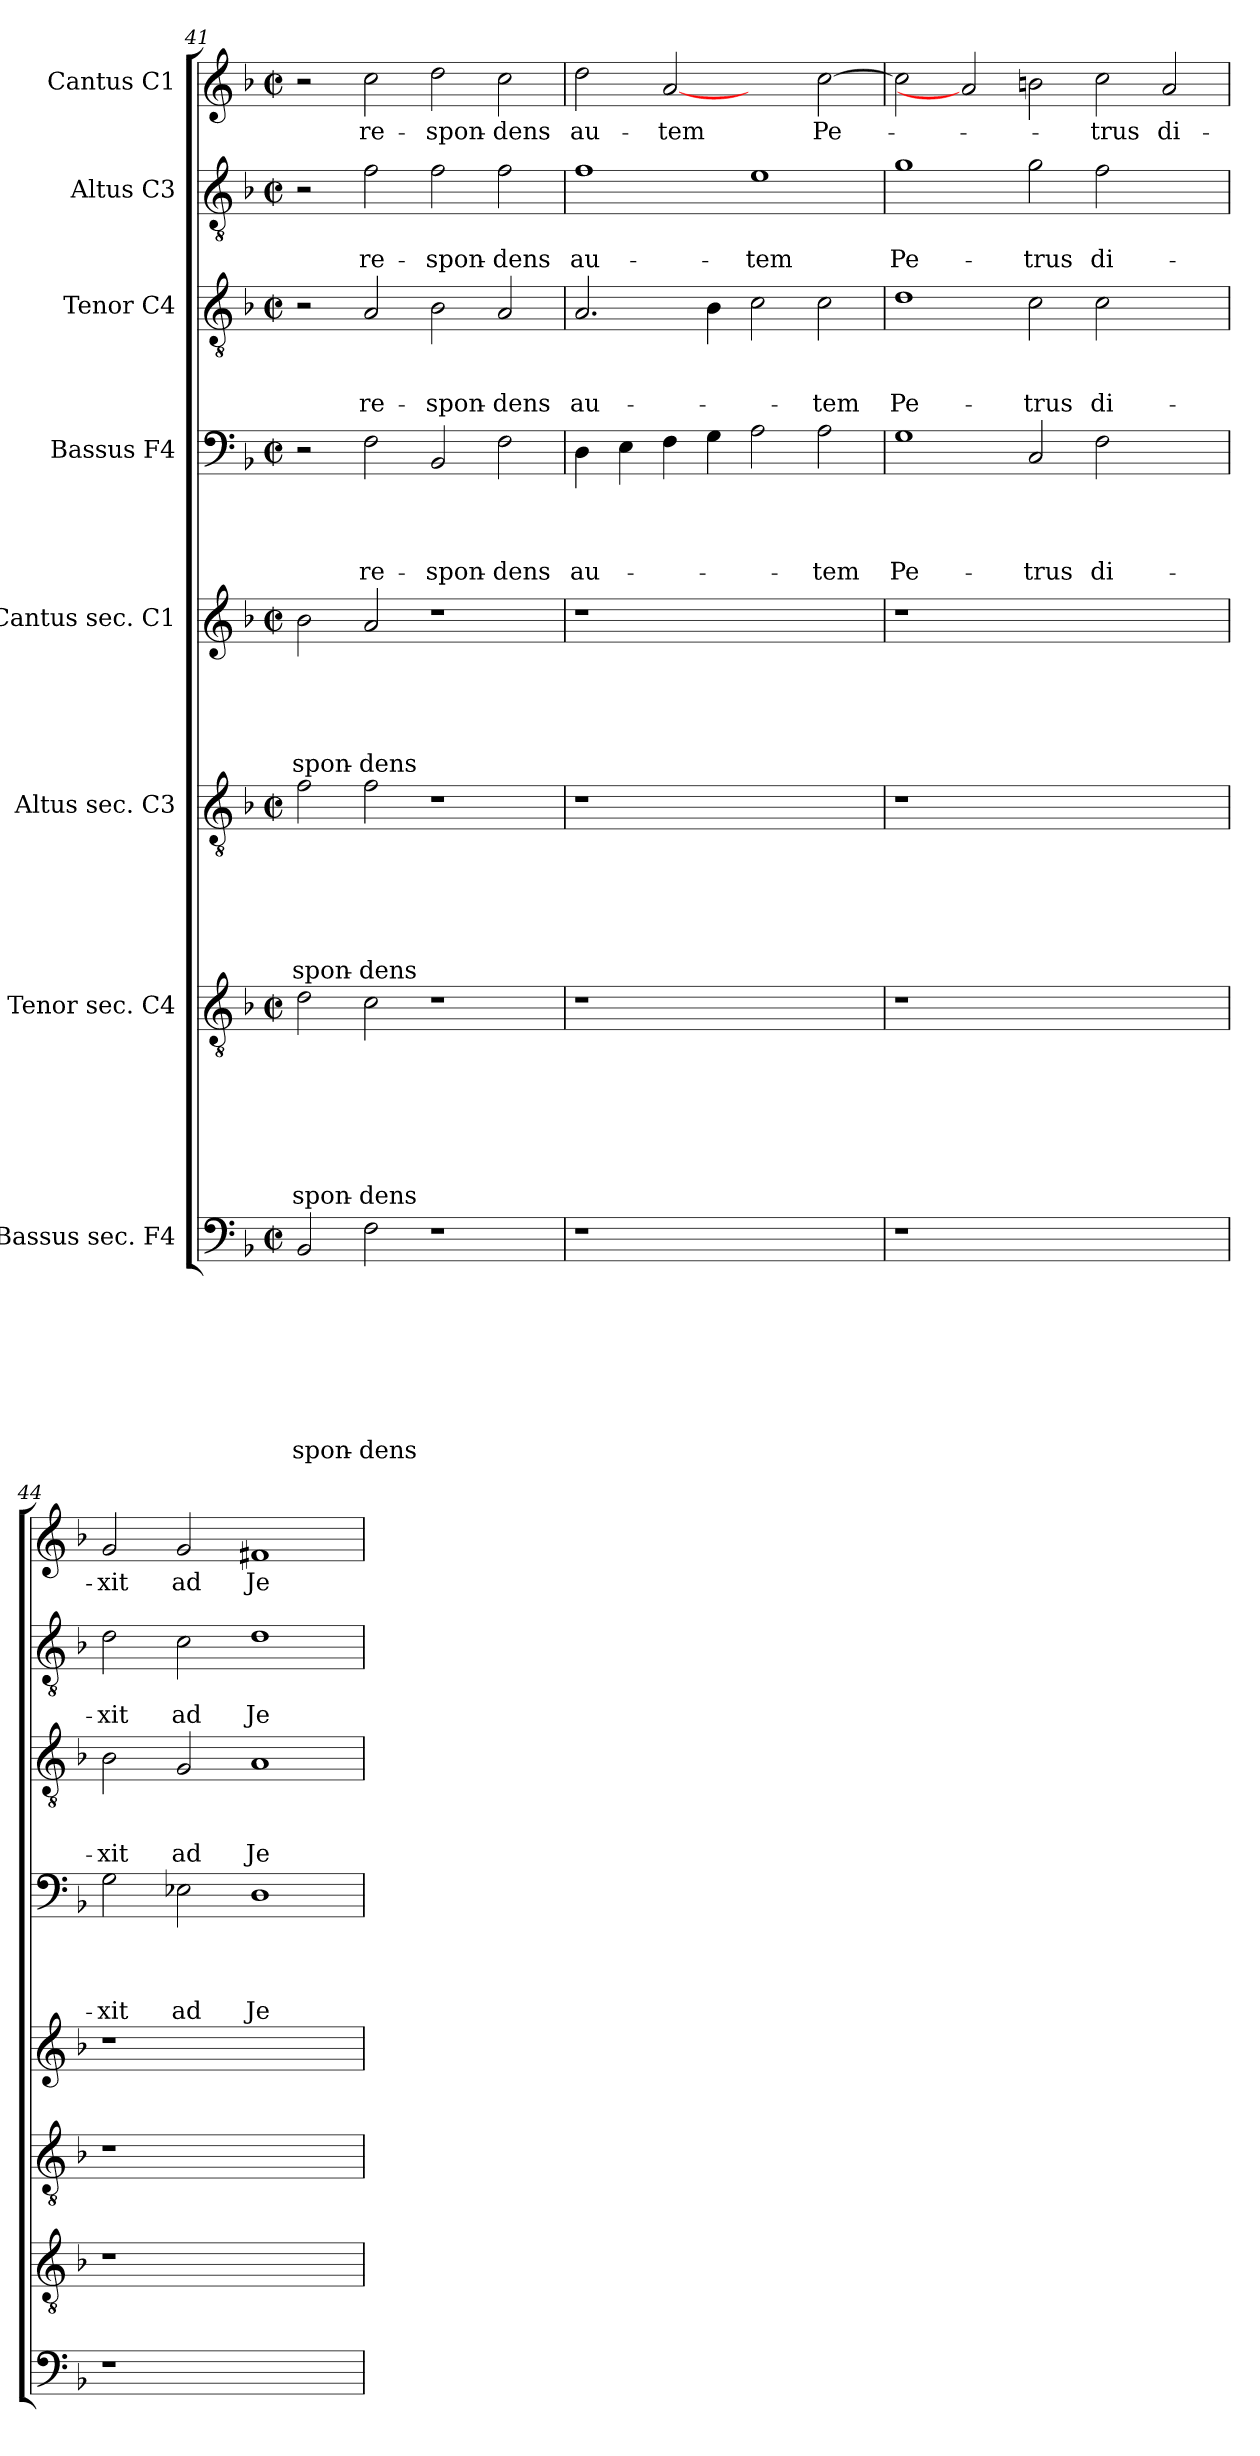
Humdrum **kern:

**kern	**text	**text	**text	**text	**text	**text	**text	**text	**kern	**text	**text	**text	**text	**text	**text	**text	**kern	**text	**text	**text	**text	**text	**text	**kern	**text	**text	**text	**text	**text	**kern	**text	**text	**text	**text	**kern	**text	**text	**text	**kern	**text	**text	**kern	**text
*part8	*part8	*part8	*part8	*part8	*part8	*part8	*part8	*part8	*part7	*part7	*part7	*part7	*part7	*part7	*part7	*part7	*part6	*part6	*part6	*part6	*part6	*part6	*part6	*part5	*part5	*part5	*part5	*part5	*part5	*part4	*part4	*part4	*part4	*part4	*part3	*part3	*part3	*part3	*part2	*part2	*part2	*part1	*part1
*staff8	*staff8	*staff8	*staff8	*staff8	*staff8	*staff8	*staff8	*staff8	*staff7	*staff7	*staff7	*staff7	*staff7	*staff7	*staff7	*staff7	*staff6	*staff6	*staff6	*staff6	*staff6	*staff6	*staff6	*staff5	*staff5	*staff5	*staff5	*staff5	*staff5	*staff4	*staff4	*staff4	*staff4	*staff4	*staff3	*staff3	*staff3	*staff3	*staff2	*staff2	*staff2	*staff1	*staff1
*I"Bassus sec. F4	*	*	*	*	*	*	*	*	*I"Tenor sec. C4	*	*	*	*	*	*	*	*I"Altus sec. C3	*	*	*	*	*	*	*I"Cantus sec. C1	*	*	*	*	*	*I"Bassus F4	*	*	*	*	*I"Tenor  C4	*	*	*	*I"Altus C3	*	*	*I"Cantus C1	*
!!LO:LB:g=z
*clefF4	*	*	*	*	*	*	*	*	*clefGv2	*	*	*	*	*	*	*	*clefGv2	*	*	*	*	*	*	*clefG2	*	*	*	*	*	*clefF4	*	*	*	*	*clefGv2	*	*	*	*clefGv2	*	*	*clefG2	*
*k[b-]	*	*	*	*	*	*	*	*	*k[b-]	*	*	*	*	*	*	*	*k[b-]	*	*	*	*	*	*	*k[b-]	*	*	*	*	*	*k[b-]	*	*	*	*	*k[b-]	*	*	*	*k[b-]	*	*	*k[b-]	*
*F:	*	*	*	*	*	*	*	*	*F:	*	*	*	*	*	*	*	*F:	*	*	*	*	*	*	*F:	*	*	*	*	*	*F:	*	*	*	*	*F:	*	*	*	*F:	*	*	*F:	*
*M2/2	*	*	*	*	*	*	*	*	*M2/2	*	*	*	*	*	*	*	*M2/2	*	*	*	*	*	*	*M2/2	*	*	*	*	*	*M2/2	*	*	*	*	*M2/2	*	*	*	*M2/2	*	*	*M2/2	*
*met(c|)	*	*	*	*	*	*	*	*	*met(c|)	*	*	*	*	*	*	*	*met(c|)	*	*	*	*	*	*	*met(c|)	*	*	*	*	*	*met(c|)	*	*	*	*	*met(c|)	*	*	*	*met(c|)	*	*	*met(c|)	*
=41	=41	=41	=41	=41	=41	=41	=41	=41	=41	=41	=41	=41	=41	=41	=41	=41	=41	=41	=41	=41	=41	=41	=41	=41	=41	=41	=41	=41	=41	=41	=41	=41	=41	=41	=41	=41	=41	=41	=41	=41	=41	=41	=41
2BB-/	.	.	.	.	.	.	.	-spon-	2d\	.	.	.	.	.	.	-spon-	2f\	.	.	.	.	.	-spon-	2b-\	.	.	.	.	-spon-	2r	.	.	.	.	2r	.	.	.	2r	.	.	2r	.
2F\	.	.	.	.	.	.	.	-dens	2c\	.	.	.	.	.	.	-dens	2f\	.	.	.	.	.	-dens	2a/	.	.	.	.	-dens	2F\	.	.	.	re-	2A/	.	.	re-	2f\	.	re-	2cc\	re-
1r	.	.	.	.	.	.	.	.	1r	.	.	.	.	.	.	.	1r	.	.	.	.	.	.	1r	.	.	.	.	.	2BB-/	.	.	.	-spon-	2B-\	.	.	-spon-	2f\	.	-spon-	2dd\	-spon-
.	.	.	.	.	.	.	.	.	.	.	.	.	.	.	.	.	.	.	.	.	.	.	.	.	.	.	.	.	.	2F\	.	.	.	-dens	2A/	.	.	-dens	2f\	.	-dens	2cc\	-dens
=42	=42	=42	=42	=42	=42	=42	=42	=42	=42	=42	=42	=42	=42	=42	=42	=42	=42	=42	=42	=42	=42	=42	=42	=42	=42	=42	=42	=42	=42	=42	=42	=42	=42	=42	=42	=42	=42	=42	=42	=42	=42	=42	=42
1r	.	.	.	.	.	.	.	.	1r	.	.	.	.	.	.	.	1r	.	.	.	.	.	.	1r	.	.	.	.	.	4D\	.	.	.	au-	2.A/	.	.	au-	1f	.	au-	2dd\	au-
.	.	.	.	.	.	.	.	.	.	.	.	.	.	.	.	.	.	.	.	.	.	.	.	.	.	.	.	.	.	4E\	.	.	.	.	.	.	.	.	.	.	.	.	.
.	.	.	.	.	.	.	.	.	.	.	.	.	.	.	.	.	.	.	.	.	.	.	.	.	.	.	.	.	.	4F\	.	.	.	.	.	.	.	.	.	.	.	[2a	-tem
.	.	.	.	.	.	.	.	.	.	.	.	.	.	.	.	.	.	.	.	.	.	.	.	.	.	.	.	.	.	4G\	.	.	.	.	4B-\	.	.	.	.	.	.	.	.
1ryy	.	.	.	.	.	.	.	.	1ryy	.	.	.	.	.	.	.	1ryy	.	.	.	.	.	.	1ryy	.	.	.	.	.	2A\	.	.	.	.	2c\	.	.	.	1e	.	-tem	2ryy	.
.	.	.	.	.	.	.	.	.	.	.	.	.	.	.	.	.	.	.	.	.	.	.	.	.	.	.	.	.	.	2A\	.	.	.	-tem	2c\	.	.	-tem	.	.	.	[2cc\	Pe-
=43	=43	=43	=43	=43	=43	=43	=43	=43	=43	=43	=43	=43	=43	=43	=43	=43	=43	=43	=43	=43	=43	=43	=43	=43	=43	=43	=43	=43	=43	=43	=43	=43	=43	=43	=43	=43	=43	=43	=43	=43	=43	=43	=43
1r	.	.	.	.	.	.	.	.	1r	.	.	.	.	.	.	.	1r	.	.	.	.	.	.	1r	.	.	.	.	.	1G	.	.	.	Pe-	1d	.	.	Pe-	1g	.	Pe-	2cc\]	.
.	.	.	.	.	.	.	.	.	.	.	.	.	.	.	.	.	.	.	.	.	.	.	.	.	.	.	.	.	.	.	.	.	.	.	.	.	.	.	.	.	.	2a]	.
1.ryy	.	.	.	.	.	.	.	.	1.ryy	.	.	.	.	.	.	.	1.ryy	.	.	.	.	.	.	1.ryy	.	.	.	.	.	2C/	.	.	.	-trus	2c\	.	.	-trus	2g\	.	-trus	2bn\	.
.	.	.	.	.	.	.	.	.	.	.	.	.	.	.	.	.	.	.	.	.	.	.	.	.	.	.	.	.	.	2F\	.	.	.	di-	2c\	.	.	di-	2f\	.	di-	2cc\	-trus
.	.	.	.	.	.	.	.	.	.	.	.	.	.	.	.	.	.	.	.	.	.	.	.	.	.	.	.	.	.	2ryy	.	.	.	.	2ryy	.	.	.	2ryy	.	.	2a/	di-
=44	=44	=44	=44	=44	=44	=44	=44	=44	=44	=44	=44	=44	=44	=44	=44	=44	=44	=44	=44	=44	=44	=44	=44	=44	=44	=44	=44	=44	=44	=44	=44	=44	=44	=44	=44	=44	=44	=44	=44	=44	=44	=44	=44
1r	.	.	.	.	.	.	.	.	1r	.	.	.	.	.	.	.	1r	.	.	.	.	.	.	1r	.	.	.	.	.	2G\	.	.	.	-xit	2B-\	.	.	-xit	2d\	.	-xit	2g/	-xit
.	.	.	.	.	.	.	.	.	.	.	.	.	.	.	.	.	.	.	.	.	.	.	.	.	.	.	.	.	.	2E-X\	.	.	.	ad	2G/	.	.	ad	2c\	.	ad	2g/	ad
1ryy	.	.	.	.	.	.	.	.	1ryy	.	.	.	.	.	.	.	1ryy	.	.	.	.	.	.	1ryy	.	.	.	.	.	1D	.	.	.	Je-	1A	.	.	Je-	1d	.	Je-	1f#X	Je-
=	=	=	=	=	=	=	=	=	=	=	=	=	=	=	=	=	=	=	=	=	=	=	=	=	=	=	=	=	=	=	=	=	=	=	=	=	=	=	=	=	=	=	=
*-	*-	*-	*-	*-	*-	*-	*-	*-	*-	*-	*-	*-	*-	*-	*-	*-	*-	*-	*-	*-	*-	*-	*-	*-	*-	*-	*-	*-	*-	*-	*-	*-	*-	*-	*-	*-	*-	*-	*-	*-	*-	*-	*-
